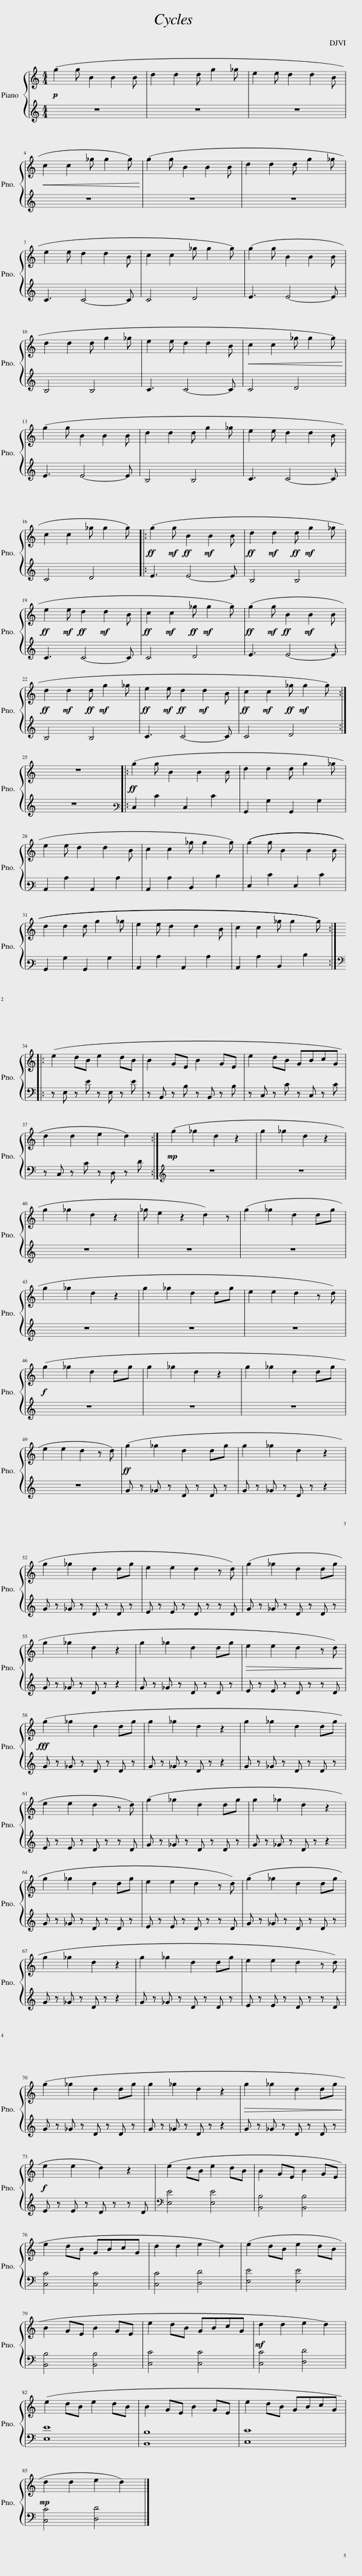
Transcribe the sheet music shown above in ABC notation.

X:1
%%score { 1 | 2 }
L:1/8
M:4/4
I:linebreak $
K:C
V:1 treble
V:2 treble
V:1
!p! (g2 g B2 B2 B | d2 d2 d g2 _g | e2 e d2 d2 B |$!<(! c2 c2 _g g2 g)!<)! | (g2 g B2 B2 B | %5
 d2 d2 d g2 _g |$ e2 e d2 d2 B | c2 c2 _g g2 g) | (g2 g B2 B2 B |$ d2 d2 d g2 _g | %10
 e2 e d2 d2 B |!<(! c2 c2 _g g2 g)!<)! |$ (g2 g B2 B2 B | d2 d2 d g2 _g | e2 e d2 d2 B |$ %15
 c2 c2 _g g2 g) |:!ff! (g2!mf! g!ff! B2!mf! B2 B |!ff! d2!mf! d2!ff! d!mf! g2 _g |$!ff! e2!mf! e!ff! d2!mf! d2 B |!ff! c2!mf! c2!ff! _g!mf! g2 g) | %20
!ff! (g2!mf! g!ff! B2!mf! B2 B |$!ff! d2!mf! d2!ff! d!mf! g2 _g |!ff! e2!mf! e!ff! d2!mf! d2 B |!ff! c2!mf! c2!ff! _g!mf! g2 g) :|$ z8 |: %25
!ff! (g2 g B2 B2 B | d2 d2 d g2 _g |$ e2 e d2 d2 B | c2 c2 _g g2 g) | ((g2 g B2 B2 B |$ %30
 d2 d2 d g2 _g | e2 e d2 d2 B | c2 c2 _g g2 g)) ::$ (e2 dB e2 dB | B2 GE B2 GE | %35
 e2 dB GBcG |$ d2 d2 e2 d2) :|!mp! (g2 _g2 d2 z2 | g2 _g2 d2 z2 |$ g2 _g2 d2 z2 | %40
 _g e2 z2 d2) z | (g2 _g2 d2 dg |$ g2 _g2 d2 z2 | g2 _g2 d2 dg | e2 e2 d2 z d) |$ %45
!f! (g2 _g2 d2 dg | g2 _g2 d2 z2 | g2 _g2 d2 dg |$ e2 e2 d2 z d) |!ff! (g2 _g2 d2 dg | %50
 g2 _g2 d2 z2 |$ g2 _g2 d2 dg | e2 e2 d2 z d) | (g2 _g2 d2 dg |$ g2 _g2 d2 z2 | %55
 g2 _g2 d2 dg |!>(! e2 e2 d2 z d)!>)! |$!fff! (g2 _g2 d2 dg | g2 _g2 d2 z2 | g2 _g2 d2 dg |$ %60
 e2 e2 d2 z d) | (g2 _g2 d2 dg | g2 _g2 d2 z2 |$ g2 _g2 d2 dg | e2 e2 d2 z d) | %65
 (g2 _g2 d2 dg |$ g2 _g2 d2 z2 | g2 _g2 d2 dg | e2 e2 d2 z d) |$ (g2 _g2 d2 dg | %70
 g2 _g2 d2 z2 |!>(! g2 _g2 d2 dg!>)! |$!f! e2 e2 d2) z2 | (e2 dB e2 dB | B2 GE B2 GE |$ %75
 e2 dB GBcG | d2 d2 e2 d2) | (e2 dB e2 dB |$ B2 GE B2 GE | e2 dB GBcG | %80
!mf! d2 d2 e2 d2) |$ (e2 dB e2 dB | B2 GE B2 GE | e2 dB GBcG |$!mp! d2 d2 e2 d2) |] %85
V:2
 z8 | z8 | z8 |$ z8 | z8 | %5
 z8 |$ C3 C4- C | C4 D4 | E3 E4- E |$ B,4 B,4 | %10
 C3 C4- C | C4 D4 |$ E3 E4- E | B,4 B,4 | C3 C4- C |$ %15
 C4 D4 |: E3 E4- E | B,4 B,4 |$ C3 C4- C | C4 D4 | %20
 E3 E4- E |$ B,4 B,4 | C3 C4- C | C4 D4 :|$ z8 |: %25
[K:bass3] E,2 E2 E,2 E2 | B,,2 B,2 B,,2 B,2 |$ C,2 C2 C,2 C2 | C,2 C2 D,2 D2 | E,2 E2 E,2 E2 |$ %30
 B,,2 B,2 B,,2 B,2 | C,2 C2 C,2 C2 | C,2 C2 D,2 D2 ::$[K:bass] z E, z E z E, z E | z B,, z B, z B,, z B, | %35
 z C, z C z C, z C |$ z C, z C z D, z D :|[K:treble] z8 | z8 |$ z8 | %40
 z8 | z8 |$ z8 | z8 | z8 |$ %45
 z8 | z8 | z8 |$ z8 | G z _G z D z D z | %50
 G z _G z D z z2 |$ G z _G z D z D z | E z E z D z z D | G z _G z D z D z |$ G z _G z D z z2 | %55
 G z _G z D z D z | E z E z D z z D |$ G z _G z D z D z | G z _G z D z z2 | G z _G z D z D z |$ %60
 E z E z D z z D | G z _G z D z D z | G z _G z D z z2 |$ G z _G z D z D z | E z E z D z z D | %65
 G z _G z D z D z |$ G z _G z D z z2 | G z _G z D z D z | E z E z D z z D |$ G z _G z D z D z | %70
 G z _G z D z z2 | G z _G z D z D z |$ E z E z D z z D |[K:bass] [E,E]4 [E,E]4 | [B,,B,]4 [B,,B,]4 |$ %75
 [C,C]4 [C,C]4 | [C,C]4 [D,D]4 | [E,E]4 [E,E]4 |$ [B,,B,]4 [B,,B,]4 | [C,C]4 [C,C]4 | %80
 [C,C]4 [D,D]4 |$ [E,E]8 | [B,,B,]8 | [C,C]8 |$ [C,C]4 [D,D]4 |] %85
